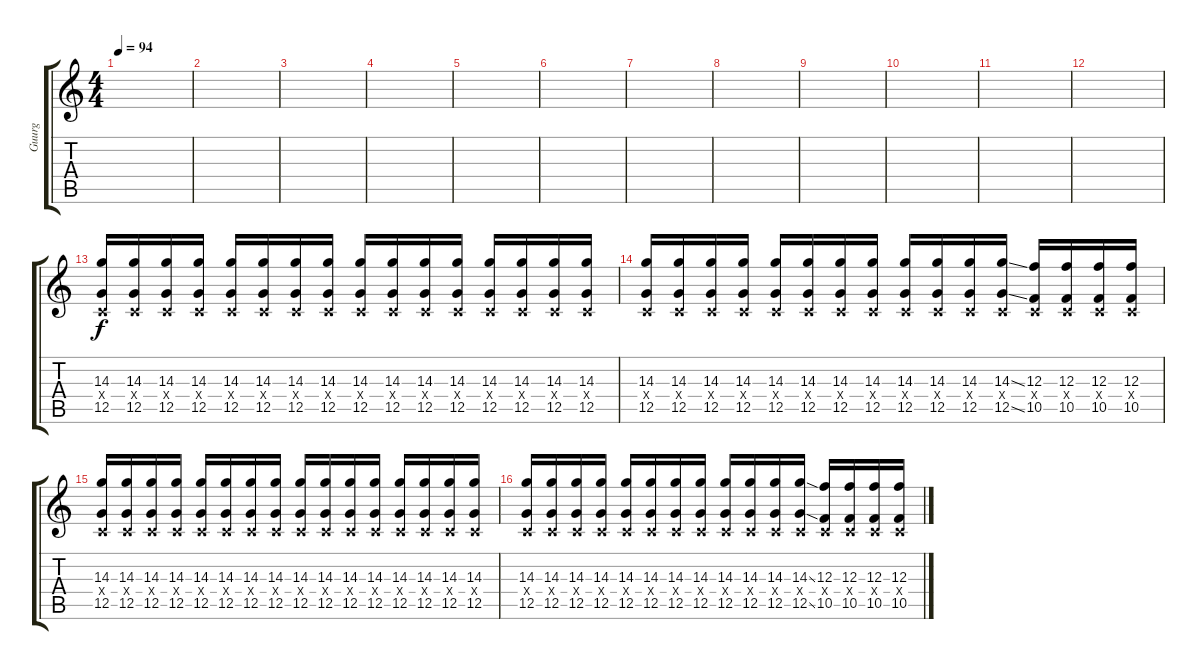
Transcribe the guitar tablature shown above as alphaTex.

\track ("Guurg" "Guurg") {instrument distortionguitar}
\staff {score tabs}
\tuning (D4 A3 F3 C3 G2 C2) {hide}
\ts (4 4)
\tempo 94
\clef g2
\ks c
|
|
|
|
|
|
|
|
|
|
|
|
(14.3 0.4{x} 12.5).16 (14.3 0.4{x} 12.5).16 (14.3 0.4{x} 12.5).16 (14.3 0.4{x} 12.5).16 (14.3 0.4{x} 12.5).16 (14.3 0.4{x} 12.5).16 (14.3 0.4{x} 12.5).16 (14.3 0.4{x} 12.5).16 (14.3 0.4{x} 12.5).16 (14.3 0.4{x} 12.5).16 (14.3 0.4{x} 12.5).16 (14.3 0.4{x} 12.5).16 (14.3 0.4{x} 12.5).16 (14.3 0.4{x} 12.5).16 (14.3 0.4{x} 12.5).16 (14.3 0.4{x} 12.5).16 |
(14.3 0.4{x} 12.5).16 (14.3 0.4{x} 12.5).16 (14.3 0.4{x} 12.5).16 (14.3 0.4{x} 12.5).16 (14.3 0.4{x} 12.5).16 (14.3 0.4{x} 12.5).16 (14.3 0.4{x} 12.5).16 (14.3 0.4{x} 12.5).16 (14.3 0.4{x} 12.5).16 (14.3 0.4{x} 12.5).16 (14.3 0.4{x} 12.5).16 (14.3{ss} 0.4{x} 12.5{ss}).16 (12.3 0.4{x} 10.5).16 (12.3 0.4{x} 10.5).16 (12.3 0.4{x} 10.5).16 (12.3 0.4{x} 10.5).16 |
(14.3 0.4{x} 12.5).16 (14.3 0.4{x} 12.5).16 (14.3 0.4{x} 12.5).16 (14.3 0.4{x} 12.5).16 (14.3 0.4{x} 12.5).16 (14.3 0.4{x} 12.5).16 (14.3 0.4{x} 12.5).16 (14.3 0.4{x} 12.5).16 (14.3 0.4{x} 12.5).16 (14.3 0.4{x} 12.5).16 (14.3 0.4{x} 12.5).16 (14.3 0.4{x} 12.5).16 (14.3 0.4{x} 12.5).16 (14.3 0.4{x} 12.5).16 (14.3 0.4{x} 12.5).16 (14.3 0.4{x} 12.5).16 |
(14.3 0.4{x} 12.5).16 (14.3 0.4{x} 12.5).16 (14.3 0.4{x} 12.5).16 (14.3 0.4{x} 12.5).16 (14.3 0.4{x} 12.5).16 (14.3 0.4{x} 12.5).16 (14.3 0.4{x} 12.5).16 (14.3 0.4{x} 12.5).16 (14.3 0.4{x} 12.5).16 (14.3 0.4{x} 12.5).16 (14.3 0.4{x} 12.5).16 (14.3{ss} 0.4{x} 12.5{ss}).16 (12.3 0.4{x} 10.5).16 (12.3 0.4{x} 10.5).16 (12.3 0.4{x} 10.5).16 (12.3 0.4{x} 10.5).16
